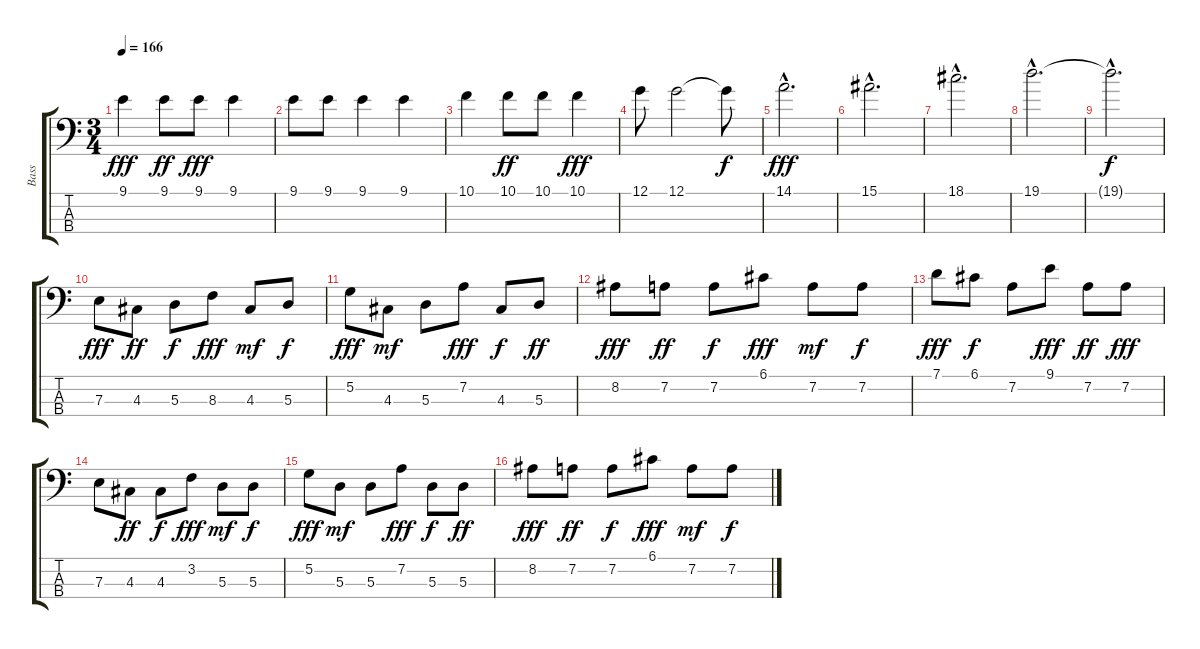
\track ("Bass" "Bass") {instrument electricbassfinger}
\staff {score tabs}
\tuning (G2 D2 A1 E1) {hide}
\ts (3 4)
\tempo 166
\clef f4
\ks c
9.1.4{dy fff} 9.1.8{dy ff} 9.1.8{dy fff} 9.1.4 |
9.1.8 9.1.8 9.1.4 9.1.4 |
10.1.4 10.1.8{dy ff} 10.1.8 10.1.4{dy fff} |
12.1.8 12.1.2 12.1{t}.8{dy f} |
14.1{hac}.2{d dy fff} |
15.1{hac}.2{d} |
18.1{hac}.2{d} |
19.1{hac}.2{d} |
19.1{hac t}.2{d dy f} |
7.3.8{dy fff} 4.3.8{dy ff} 5.3.8{dy f} 8.3.8{dy fff} 4.3.8{dy mf} 5.3.8{dy f} |
5.2.8{dy fff} 4.3.8{dy mf} 5.3.8 7.2.8{dy fff} 4.3.8{dy f} 5.3.8{dy ff} |
8.2.8{dy fff} 7.2.8{dy ff} 7.2.8{dy f} 6.1.8{dy fff} 7.2.8{dy mf} 7.2.8{dy f} |
7.1.8{dy fff} 6.1.8{dy f} 7.2.8 9.1.8{dy fff} 7.2.8{dy ff} 7.2.8{dy fff} |
7.3.8 4.3.8{dy ff} 4.3.8{dy f} 3.2.8{dy fff} 5.3.8{dy mf} 5.3.8{dy f} |
5.2.8{dy fff} 5.3.8{dy mf} 5.3.8 7.2.8{dy fff} 5.3.8{dy f} 5.3.8{dy ff} |
8.2.8{dy fff} 7.2.8{dy ff} 7.2.8{dy f} 6.1.8{dy fff} 7.2.8{dy mf} 7.2.8{dy f}
